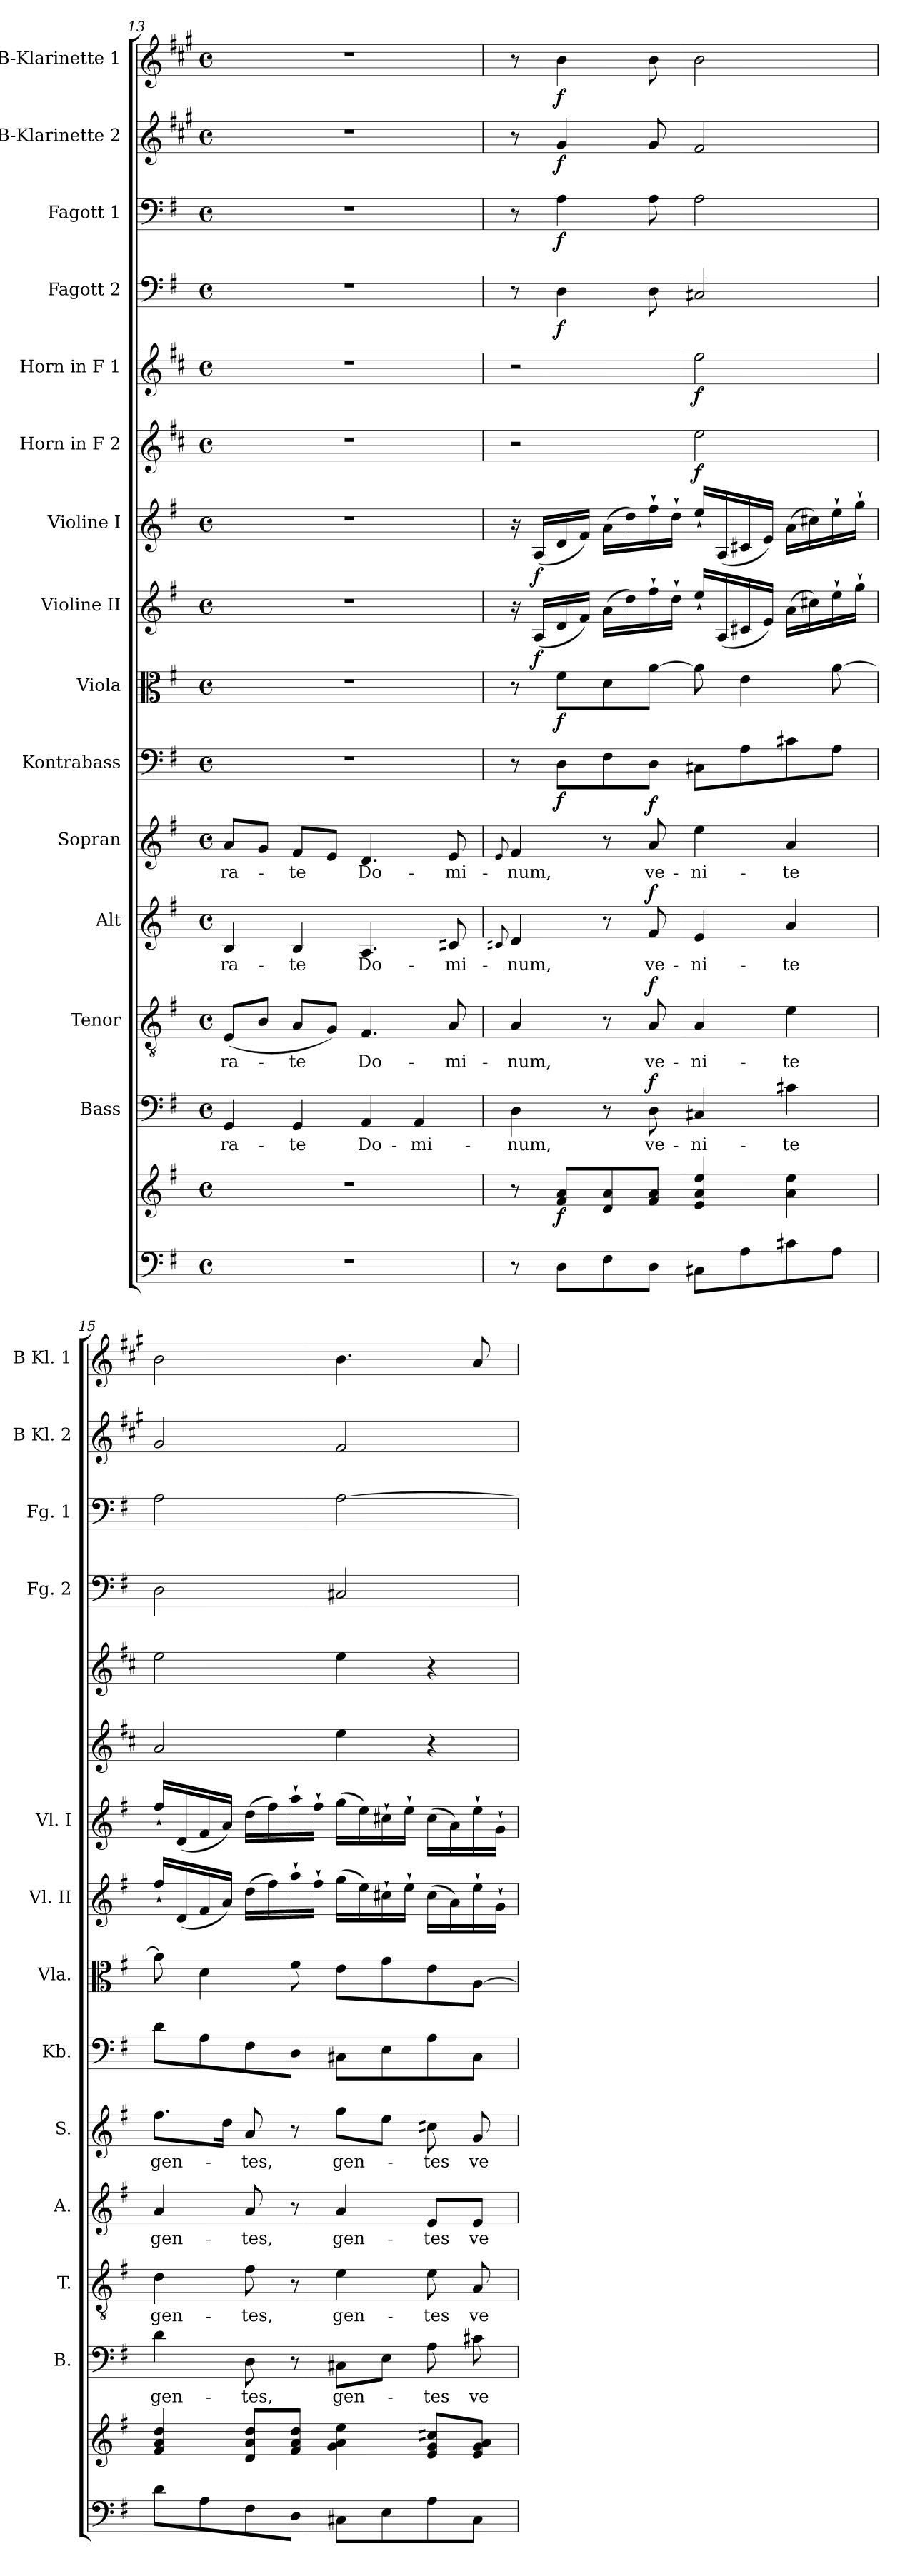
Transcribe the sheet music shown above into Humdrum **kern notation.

**kern	**kern	**dynam	**kern	**text	**dynam	**kern	**text	**dynam	**kern	**text	**dynam	**kern	**text	**dynam	**kern	**dynam	**kern	**dynam	**kern	**dynam	**kern	**dynam	**kern	**dynam	**kern	**dynam	**kern	**dynam	**kern	**dynam	**kern	**dynam	**kern	**dynam
*part15	*part15	*part15	*part14	*part14	*part14	*part13	*part13	*part13	*part12	*part12	*part12	*part11	*part11	*part11	*part10	*part10	*part9	*part9	*part8	*part8	*part7	*part7	*part6	*part6	*part5	*part5	*part4	*part4	*part3	*part3	*part2	*part2	*part1	*part1
*staff16	*staff15	*staff15/16	*staff14	*staff14	*staff14	*staff13	*staff13	*staff13	*staff12	*staff12	*staff12	*staff11	*staff11	*staff11	*staff10	*staff10	*staff9	*staff9	*staff8	*staff8	*staff7	*staff7	*staff6	*staff6	*staff5	*staff5	*staff4	*staff4	*staff3	*staff3	*staff2	*staff2	*staff1	*staff1
*	*	*	*I"Bass	*	*	*I"Tenor	*	*	*I"Alt	*	*	*I"Sopran	*	*	*I"Kontrabass	*	*I"Viola	*	*I"Violine II	*	*I"Violine I	*	*I"Horn in F 2	*	*I"Horn in F 1	*	*I"Fagott 2	*	*I"Fagott 1	*	*I"B-Klarinette 2	*	*I"B-Klarinette 1	*
*	*	*	*I'B.	*	*	*I'T.	*	*	*I'A.	*	*	*I'S.	*	*	*I'Kb.	*	*I'Vla.	*	*I'Vl. II	*	*I'Vl. I	*	*	*	*	*	*I'Fg. 2	*	*I'Fg. 1	*	*I'B Kl. 2	*	*I'B Kl. 1	*
*clefF4	*clefG2	*	*clefF4	*	*	*clefGv2	*	*	*clefG2	*	*	*clefG2	*	*	*clefF4	*	*clefC3	*	*clefG2	*	*clefG2	*	*clefG2	*	*clefG2	*	*clefF4	*	*clefF4	*	*clefG2	*	*clefG2	*
*	*	*	*	*	*	*	*	*	*	*	*	*	*	*	*ITrd7c12	*	*	*	*	*	*	*	*ITrd4c7	*	*ITrd4c7	*	*	*	*	*	*ITrd1c2	*	*ITrd1c2	*
*k[f#]	*k[f#]	*	*k[f#]	*	*	*k[f#]	*	*	*k[f#]	*	*	*k[f#]	*	*	*k[f#]	*	*k[f#]	*	*k[f#]	*	*k[f#]	*	*k[f#]	*	*k[f#]	*	*k[f#]	*	*k[f#]	*	*k[f#]	*	*k[f#]	*
*G:	*G:	*	*G:	*	*	*G:	*	*	*G:	*	*	*G:	*	*	*G:	*	*G:	*	*G:	*	*G:	*	*G:	*	*G:	*	*G:	*	*G:	*	*G:	*	*G:	*
*M4/4	*M4/4	*	*M4/4	*	*	*M4/4	*	*	*M4/4	*	*	*M4/4	*	*	*M4/4	*	*M4/4	*	*M4/4	*	*M4/4	*	*M4/4	*	*M4/4	*	*M4/4	*	*M4/4	*	*M4/4	*	*M4/4	*
*met(c)	*met(c)	*	*met(c)	*	*	*met(c)	*	*	*met(c)	*	*	*met(c)	*	*	*met(c)	*	*met(c)	*	*met(c)	*	*met(c)	*	*met(c)	*	*met(c)	*	*met(c)	*	*met(c)	*	*met(c)	*	*met(c)	*
=13	=13	=13	=13	=13	=13	=13	=13	=13	=13	=13	=13	=13	=13	=13	=13	=13	=13	=13	=13	=13	=13	=13	=13	=13	=13	=13	=13	=13	=13	=13	=13	=13	=13	=13
!	!	!	!	!LO:LY:b	!	!	!LO:LY:b	!	!	!LO:LY:b	!	!	!LO:LY:b	!	!	!	!	!	!	!	!	!	!	!	!	!	!	!	!	!	!	!	!	!
1r	1r	.	4GG/	-ra-	.	(<8E/L	-ra-	.	4B/	-ra-	.	8a/L	-ra-	.	1r	.	1r	.	1r	.	1r	.	1r	.	1r	.	1r	.	1r	.	1r	.	1r	.
.	.	.	.	.	.	8B/J	.	.	.	.	.	8g/J	.	.	.	.	.	.	.	.	.	.	.	.	.	.	.	.	.	.	.	.	.	.
!	!	!	!	!LO:LY:b	!	!	!LO:LY:b	!	!	!LO:LY:b	!	!	!LO:LY:b	!	!	!	!	!	!	!	!	!	!	!	!	!	!	!	!	!	!	!	!	!
.	.	.	4GG/	-te	.	8A/L	-te	.	4B/	-te	.	8f#/L	-te	.	.	.	.	.	.	.	.	.	.	.	.	.	.	.	.	.	.	.	.	.
.	.	.	.	.	.	8G/J)	.	.	.	.	.	8e/J	.	.	.	.	.	.	.	.	.	.	.	.	.	.	.	.	.	.	.	.	.	.
!	!	!	!	!LO:LY:b	!	!	!LO:LY:b	!	!	!LO:LY:b	!	!	!LO:LY:b	!	!	!	!	!	!	!	!	!	!	!	!	!	!	!	!	!	!	!	!	!
.	.	.	4AA/	Do-	.	4.F#/	Do-	.	4.A/	Do-	.	4.d/	Do-	.	.	.	.	.	.	.	.	.	.	.	.	.	.	.	.	.	.	.	.	.
!	!	!	!	!LO:LY:b	!	!	!	!	!	!	!	!	!	!	!	!	!	!	!	!	!	!	!	!	!	!	!	!	!	!	!	!	!	!
.	.	.	4AA/	-mi-	.	.	.	.	.	.	.	.	.	.	.	.	.	.	.	.	.	.	.	.	.	.	.	.	.	.	.	.	.	.
!	!	!	!	!	!	!	!LO:LY:b	!	!	!LO:LY:b	!	!	!LO:LY:b	!	!	!	!	!	!	!	!	!	!	!	!	!	!	!	!	!	!	!	!	!
.	.	.	.	.	.	8A/	-mi-	.	8c#X/	-mi-	.	8e/	-mi-	.	.	.	.	.	.	.	.	.	.	.	.	.	.	.	.	.	.	.	.	.
!!LO:PB:g=z
=14	=14	=14	=14	=14	=14	=14	=14	=14	=14	=14	=14	=14	=14	=14	=14	=14	=14	=14	=14	=14	=14	=14	=14	=14	=14	=14	=14	=14	=14	=14	=14	=14	=14	=14
.	.	.	.	.	.	.	.	.	8qqc#X/	.	.	8qqe/	.	.	.	.	.	.	.	.	.	.	.	.	.	.	.	.	.	.	.	.	.	.
!	!	!	!	!LO:LY:b	!	!	!LO:LY:b	!	!	!LO:LY:b	!	!	!LO:LY:b	!	!	!	!	!	!	!	!	!	!	!	!	!	!	!	!	!	!	!	!	!
8r	8r	.	4D\	-num,	.	4A/	-num,	.	4d/	-num,	.	4f#/	-num,	.	8r	.	8r	.	16r	.	16r	.	2r	.	2r	.	8r	.	8r	.	8r	.	8r	.
!	!	!	!	!	!	!	!	!	!	!	!	!	!	!	!	!	!	!	!	!LO:DY:b	!	!LO:DY:b	!	!	!	!	!	!	!	!	!	!	!	!
.	.	.	.	.	.	.	.	.	.	.	.	.	.	.	.	.	.	.	(<16A/LL	f	(<16A/LL	f	.	.	.	.	.	.	.	.	.	.	.	.
!	!	!LO:DY:b	!	!	!	!	!	!	!	!	!	!	!	!	!	!LO:DY:b	!	!LO:DY:b	!	!	!	!	!	!	!	!	!	!LO:DY:b	!	!LO:DY:b	!	!LO:DY:b	!	!LO:DY:b
8D\L	8f#/ 8a/L	f	.	.	.	.	.	.	.	.	.	.	.	.	8DD\L	f	8f#\L	f	16d/	.	16d/	.	.	.	.	.	4D\	f	4A\	f	4f#/	f	4a\	f
.	.	.	.	.	.	.	.	.	.	.	.	.	.	.	.	.	.	.	16f#/JJ)	.	16f#/JJ)	.	.	.	.	.	.	.	.	.	.	.	.	.
8F#\	8d/ 8a/	.	8r	.	.	8r	.	.	8r	.	.	8r	.	.	8FF#\	.	8d\	.	(>16a\LL	.	(>16a\LL	.	.	.	.	.	.	.	.	.	.	.	.	.
.	.	.	.	.	.	.	.	.	.	.	.	.	.	.	.	.	.	.	16dd\)	.	16dd\)	.	.	.	.	.	.	.	.	.	.	.	.	.
!	!	!	!	!LO:LY:b	!LO:DY:a	!	!LO:LY:b	!LO:DY:a	!	!LO:LY:b	!LO:DY:a	!	!LO:LY:b	!LO:DY:a	!	!	!	!	!	!	!	!	!	!	!	!	!	!	!	!	!	!	!	!
8D\J	8f#/ 8a/J	.	8D\	ve-	f	8A/	ve-	f	8f#/	ve-	f	8a/	ve-	f	8DD\J	.	[8a\J	.	16ff#`>\	.	16ff#`>\	.	.	.	.	.	8D\	.	8A\	.	8f#/	.	8a\	.
.	.	.	.	.	.	.	.	.	.	.	.	.	.	.	.	.	.	.	16dd`>\JJ	.	16dd`>\JJ	.	.	.	.	.	.	.	.	.	.	.	.	.
!	!	!	!	!LO:LY:b	!	!	!LO:LY:b	!	!	!LO:LY:b	!	!	!LO:LY:b	!	!	!	!	!	!	!	!	!	!	!LO:DY:b	!	!LO:DY:b	!	!	!	!	!	!	!	!
8C#X\L	4e/ 4a/ 4ee/	.	4C#X/	-ni-	.	4A/	-ni-	.	4e/	-ni-	.	4ee\	-ni-	.	8CC#X\L	.	8a\]	.	16ee`</LL	.	16ee`</LL	.	2a\	f	2a\	f	2C#X/	.	2A\	.	2e/	.	2a\	.
.	.	.	.	.	.	.	.	.	.	.	.	.	.	.	.	.	.	.	(<16A/	.	(<16A/	.	.	.	.	.	.	.	.	.	.	.	.	.
8A\	.	.	.	.	.	.	.	.	.	.	.	.	.	.	8AA\	.	4e\	.	16c#X/	.	16c#X/	.	.	.	.	.	.	.	.	.	.	.	.	.
.	.	.	.	.	.	.	.	.	.	.	.	.	.	.	.	.	.	.	16e/JJ)	.	16e/JJ)	.	.	.	.	.	.	.	.	.	.	.	.	.
!	!	!	!	!LO:LY:b	!	!	!LO:LY:b	!	!	!LO:LY:b	!	!	!LO:LY:b	!	!	!	!	!	!	!	!	!	!	!	!	!	!	!	!	!	!	!	!	!
8c#X\	4a\ 4ee\	.	4c#X\	-te	.	4e\	-te	.	4a/	-te	.	4a/	-te	.	8C#X\	.	.	.	(>16a\LL	.	(>16a\LL	.	.	.	.	.	.	.	.	.	.	.	.	.
.	.	.	.	.	.	.	.	.	.	.	.	.	.	.	.	.	.	.	16cc#X\)	.	16cc#X\)	.	.	.	.	.	.	.	.	.	.	.	.	.
8A\J	.	.	.	.	.	.	.	.	.	.	.	.	.	.	8AA\J	.	[8a\	.	16ee`>\	.	16ee`>\	.	.	.	.	.	.	.	.	.	.	.	.	.
.	.	.	.	.	.	.	.	.	.	.	.	.	.	.	.	.	.	.	16gg`>\JJ	.	16gg`>\JJ	.	.	.	.	.	.	.	.	.	.	.	.	.
=15	=15	=15	=15	=15	=15	=15	=15	=15	=15	=15	=15	=15	=15	=15	=15	=15	=15	=15	=15	=15	=15	=15	=15	=15	=15	=15	=15	=15	=15	=15	=15	=15	=15	=15
!	!	!	!	!LO:LY:b	!	!	!LO:LY:b	!	!	!LO:LY:b	!	!	!LO:LY:b	!	!	!	!	!	!	!	!	!	!	!	!	!	!	!	!	!	!	!	!	!
8d\L	4f#/ 4a/ 4dd/	.	4d\	gen-	.	4d\	gen-	.	4a/	gen-	.	8.ff#\L	gen-	.	8D\L	.	8a\]	.	16ff#`</LL	.	16ff#`</LL	.	2d/	.	2a\	.	2D\	.	2A\	.	2f#/	.	2a\	.
.	.	.	.	.	.	.	.	.	.	.	.	.	.	.	.	.	.	.	(<16d/	.	(<16d/	.	.	.	.	.	.	.	.	.	.	.	.	.
8A\	.	.	.	.	.	.	.	.	.	.	.	.	.	.	8AA\	.	4d\	.	16f#/	.	16f#/	.	.	.	.	.	.	.	.	.	.	.	.	.
.	.	.	.	.	.	.	.	.	.	.	.	16dd\Jk	.	.	.	.	.	.	16a/JJ)	.	16a/JJ)	.	.	.	.	.	.	.	.	.	.	.	.	.
!	!	!	!	!LO:LY:b	!	!	!LO:LY:b	!	!	!LO:LY:b	!	!	!LO:LY:b	!	!	!	!	!	!	!	!	!	!	!	!	!	!	!	!	!	!	!	!	!
8F#\	8d/ 8a/ 8dd/L	.	8D\	-tes,	.	8f#\	-tes,	.	8a/	-tes,	.	8a/	-tes,	.	8FF#\	.	.	.	(>16dd\LL	.	(>16dd\LL	.	.	.	.	.	.	.	.	.	.	.	.	.
.	.	.	.	.	.	.	.	.	.	.	.	.	.	.	.	.	.	.	16ff#\)	.	16ff#\)	.	.	.	.	.	.	.	.	.	.	.	.	.
8D\J	8f#/ 8a/ 8dd/J	.	8r	.	.	8r	.	.	8r	.	.	8r	.	.	8DD\J	.	8f#\	.	16aa`>\	.	16aa`>\	.	.	.	.	.	.	.	.	.	.	.	.	.
.	.	.	.	.	.	.	.	.	.	.	.	.	.	.	.	.	.	.	16ff#`>\JJ	.	16ff#`>\JJ	.	.	.	.	.	.	.	.	.	.	.	.	.
!	!	!	!	!LO:LY:b	!	!	!LO:LY:b	!	!	!LO:LY:b	!	!	!LO:LY:b	!	!	!	!	!	!	!	!	!	!	!	!	!	!	!	!	!	!	!	!	!
8C#X\L	4g\ 4a\ 4ee\	.	8C#X\L	gen-	.	4e\	gen-	.	4a/	gen-	.	8gg\L	gen-	.	8CC#X\L	.	8e\L	.	(>16gg\LL	.	(>16gg\LL	.	4a\	.	4a\	.	2C#X/	.	[2A\	.	2e/	.	4.a\	.
.	.	.	.	.	.	.	.	.	.	.	.	.	.	.	.	.	.	.	16ee\)	.	16ee\)	.	.	.	.	.	.	.	.	.	.	.	.	.
8E\	.	.	8E\J	.	.	.	.	.	.	.	.	8ee\J	.	.	8EE\	.	8g\	.	16cc#X`>\	.	16cc#X`>\	.	.	.	.	.	.	.	.	.	.	.	.	.
.	.	.	.	.	.	.	.	.	.	.	.	.	.	.	.	.	.	.	16ee`>\JJ	.	16ee`>\JJ	.	.	.	.	.	.	.	.	.	.	.	.	.
!	!	!	!	!LO:LY:b	!	!	!LO:LY:b	!	!	!LO:LY:b	!	!	!LO:LY:b	!	!	!	!	!	!	!	!	!	!	!	!	!	!	!	!	!	!	!	!	!
8A\	8e/ 8g/ 8cc#X/L	.	8A\	-tes	.	8e\	-tes	.	8e/L	-tes	.	8cc#X\	-tes	.	8AA\	.	8e\	.	(>16cc#\LL	.	(>16cc#\LL	.	4r	.	4r	.	.	.	.	.	.	.	.	.
.	.	.	.	.	.	.	.	.	.	.	.	.	.	.	.	.	.	.	16a\)	.	16a\)	.	.	.	.	.	.	.	.	.	.	.	.	.
!	!	!	!	!LO:LY:b	!	!	!LO:LY:b	!	!	!LO:LY:b	!	!	!LO:LY:b	!	!	!	!	!	!	!	!	!	!	!	!	!	!	!	!	!	!	!	!	!
8C#\J	8e/ 8g/ 8a/J	.	8c#X\	ve-	.	8A/	ve-	.	8e/J	ve-	.	8g/	ve-	.	8CC#\J	.	[8A\J	.	16ee`>\	.	16ee`>\	.	.	.	.	.	.	.	.	.	.	.	8g/	.
.	.	.	.	.	.	.	.	.	.	.	.	.	.	.	.	.	.	.	16g`>\JJ	.	16g`>\JJ	.	.	.	.	.	.	.	.	.	.	.	.	.
=	=	=	=	=	=	=	=	=	=	=	=	=	=	=	=	=	=	=	=	=	=	=	=	=	=	=	=	=	=	=	=	=	=	=
*-	*-	*-	*-	*-	*-	*-	*-	*-	*-	*-	*-	*-	*-	*-	*-	*-	*-	*-	*-	*-	*-	*-	*-	*-	*-	*-	*-	*-	*-	*-	*-	*-	*-	*-
